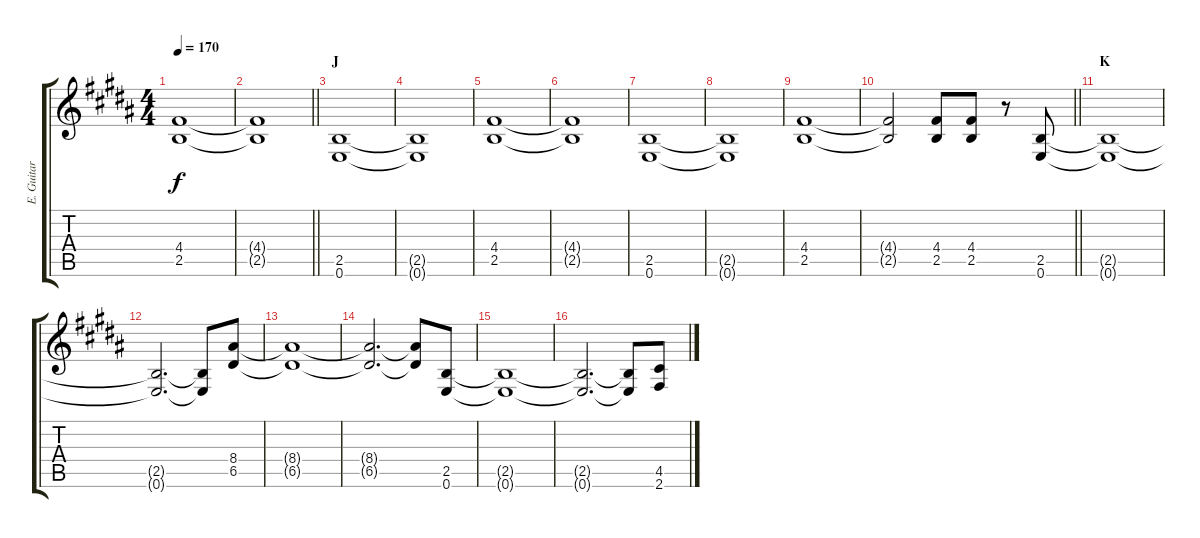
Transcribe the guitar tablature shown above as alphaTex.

\track ("E. Guitar II" "E. Guitar ") {instrument overdrivenguitar}
\staff {score tabs}
\tuning (E4 B3 G3 D3 A2 E2) {hide}
\ts (4 4)
\tempo 170
\clef g2
\ks b
(4.4 2.5).1{dy f} |
\barLineRight lightlight
(4.4{t} 2.5{t}).1 |
\section ("" "J")
(2.5 0.6).1 |
(2.5{t} 0.6{t}).1 |
(4.4 2.5).1 |
(4.4{t} 2.5{t}).1 |
(2.5 0.6).1 |
(2.5{t} 0.6{t}).1 |
(4.4 2.5).1 |
\barLineRight lightlight
(4.4{t} 2.5{t}).2 (4.4 2.5).8 (4.4 2.5).8 r.8 (2.5 0.6).8 |
\section ("" "K")
(2.5{t} 0.6{t}).1 |
(2.5{t} 0.6{t}).2{d} (2.5{t} 0.6{t}).8 (8.4 6.5).8 |
(8.4{t} 6.5{t}).1 |
(8.4{t} 6.5{t}).2{d} (8.4{t} 6.5{t}).8 (2.5 0.6).8 |
(2.5{t} 0.6{t}).1 |
(2.5{t} 0.6{t}).2{d} (2.5{t} 0.6{t}).8 (4.5 2.6).8
